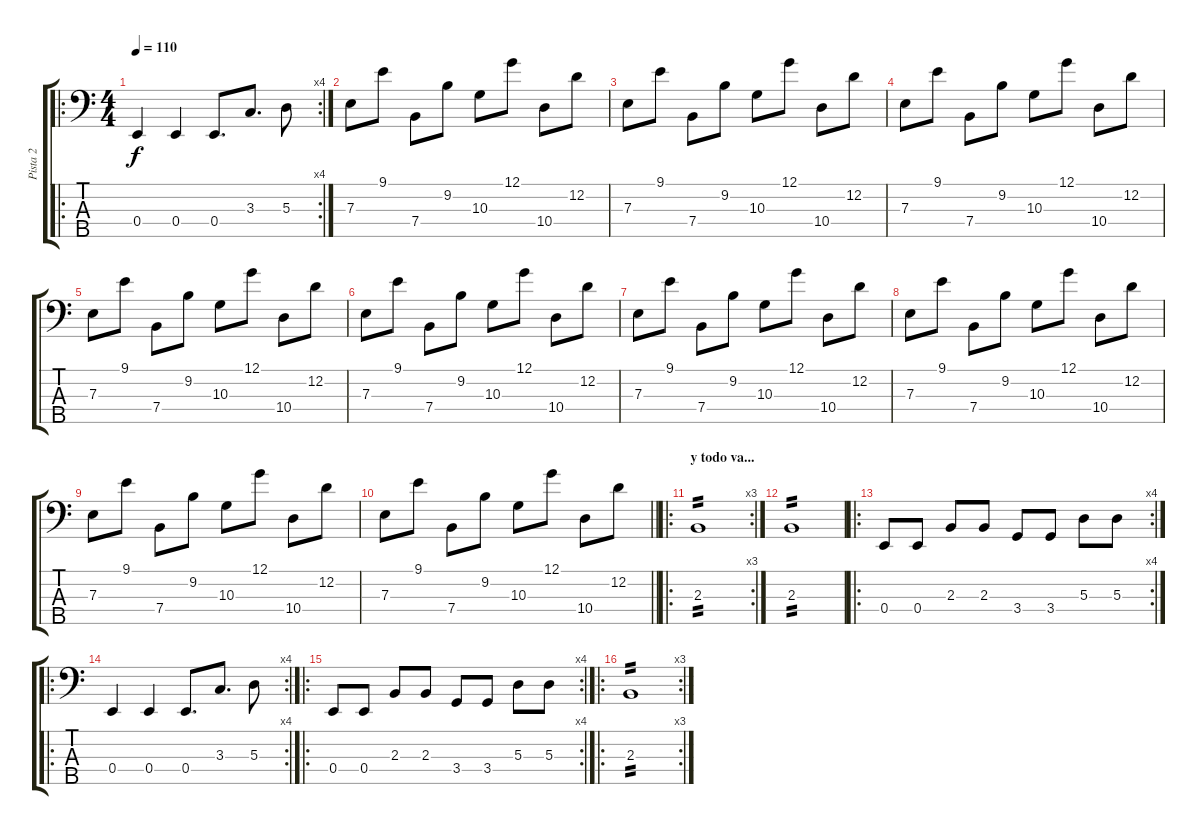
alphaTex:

\track ("Pista 2" "Pista 2") {instrument electricbassfinger}
\staff {score tabs}
\tuning (G2 D2 A1 E1 B0) {hide}
\ro
\rc 4
\ts (4 4)
\tempo 110
\clef f4
\ks c
0.4.4{dy f} 0.4.4 0.4.8{d} 3.3.8{d} 5.3.8 |
7.3.8 9.1.8 7.4.8 9.2.8 10.3.8 12.1.8 10.4.8 12.2.8 |
7.3.8 9.1.8 7.4.8 9.2.8 10.3.8 12.1.8 10.4.8 12.2.8 |
7.3.8 9.1.8 7.4.8 9.2.8 10.3.8 12.1.8 10.4.8 12.2.8 |
7.3.8 9.1.8 7.4.8 9.2.8 10.3.8 12.1.8 10.4.8 12.2.8 |
7.3.8 9.1.8 7.4.8 9.2.8 10.3.8 12.1.8 10.4.8 12.2.8 |
7.3.8 9.1.8 7.4.8 9.2.8 10.3.8 12.1.8 10.4.8 12.2.8 |
7.3.8 9.1.8 7.4.8 9.2.8 10.3.8 12.1.8 10.4.8 12.2.8 |
7.3.8 9.1.8 7.4.8 9.2.8 10.3.8 12.1.8 10.4.8 12.2.8 |
\barLineRight lightlight
7.3.8 9.1.8 7.4.8 9.2.8 10.3.8 12.1.8 10.4.8 12.2.8 |
\ro
\rc 3
\section ("" "y todo va...")
2.3.1{tp 2} |
2.3.1{tp 2} |
\ro
\rc 4
0.4.8 0.4.8 2.3.8 2.3.8 3.4.8 3.4.8 5.3.8 5.3.8 |
\ro
\rc 4
0.4.4 0.4.4 0.4.8{d} 3.3.8{d} 5.3.8 |
\ro
\rc 4
0.4.8 0.4.8 2.3.8 2.3.8 3.4.8 3.4.8 5.3.8 5.3.8 |
\ro
\rc 3
2.3.1{tp 2}
